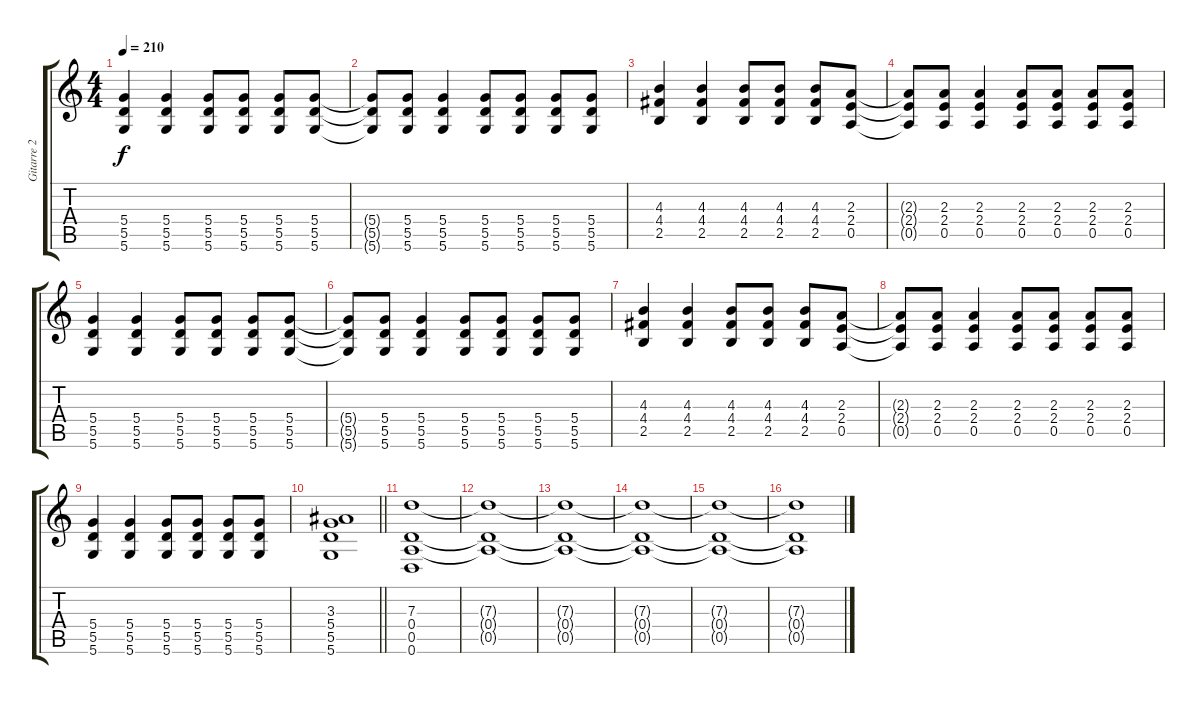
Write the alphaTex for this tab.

\track ("Gitarre 2" "Gitarre 2") {instrument overdrivenguitar}
\staff {score tabs}
\tuning (E4 B3 G3 D3 A2 D2) {hide}
\ts (4 4)
\tempo 210
\clef g2
\ks c
(5.4 5.5 5.6).4{dy f} (5.4 5.5 5.6).4 (5.4 5.5 5.6).8 (5.4 5.5 5.6).8 (5.4 5.5 5.6).8 (5.4 5.5 5.6).8 |
(5.4{t} 5.5{t} 5.6{t}).8 (5.4 5.5 5.6).8 (5.4 5.5 5.6).4 (5.4 5.5 5.6).8 (5.4 5.5 5.6).8 (5.4 5.5 5.6).8 (5.4 5.5 5.6).8 |
(4.3 4.4 2.5).4 (4.3 4.4 2.5).4 (4.3 4.4 2.5).8 (4.3 4.4 2.5).8 (4.3 4.4 2.5).8 (2.3 2.4 0.5).8 |
(2.3{t} 2.4{t} 0.5{t}).8 (2.3 2.4 0.5).8 (2.3 2.4 0.5).4 (2.3 2.4 0.5).8 (2.3 2.4 0.5).8 (2.3 2.4 0.5).8 (2.3 2.4 0.5).8 |
(5.4 5.5 5.6).4 (5.4 5.5 5.6).4 (5.4 5.5 5.6).8 (5.4 5.5 5.6).8 (5.4 5.5 5.6).8 (5.4 5.5 5.6).8 |
(5.4{t} 5.5{t} 5.6{t}).8 (5.4 5.5 5.6).8 (5.4 5.5 5.6).4 (5.4 5.5 5.6).8 (5.4 5.5 5.6).8 (5.4 5.5 5.6).8 (5.4 5.5 5.6).8 |
(4.3 4.4 2.5).4 (4.3 4.4 2.5).4 (4.3 4.4 2.5).8 (4.3 4.4 2.5).8 (4.3 4.4 2.5).8 (2.3 2.4 0.5).8 |
(2.3{t} 2.4{t} 0.5{t}).8 (2.3 2.4 0.5).8 (2.3 2.4 0.5).4 (2.3 2.4 0.5).8 (2.3 2.4 0.5).8 (2.3 2.4 0.5).8 (2.3 2.4 0.5).8 |
(5.4 5.5 5.6).4 (5.4 5.5 5.6).4 (5.4 5.5 5.6).8 (5.4 5.5 5.6).8 (5.4 5.5 5.6).8 (5.4 5.5 5.6).8 |
\barLineRight lightlight
(3.3 5.4 5.5 5.6).1 |
(7.3 0.4 0.5 0.6).1 |
(7.3{t} 0.4{t} 0.5{t}).1 |
(7.3{t} 0.4{t} 0.5{t}).1 |
(7.3{t} 0.4{t} 0.5{t}).1 |
(7.3{t} 0.4{t} 0.5{t}).1 |
(7.3{t} 0.4{t} 0.5{t}).1
